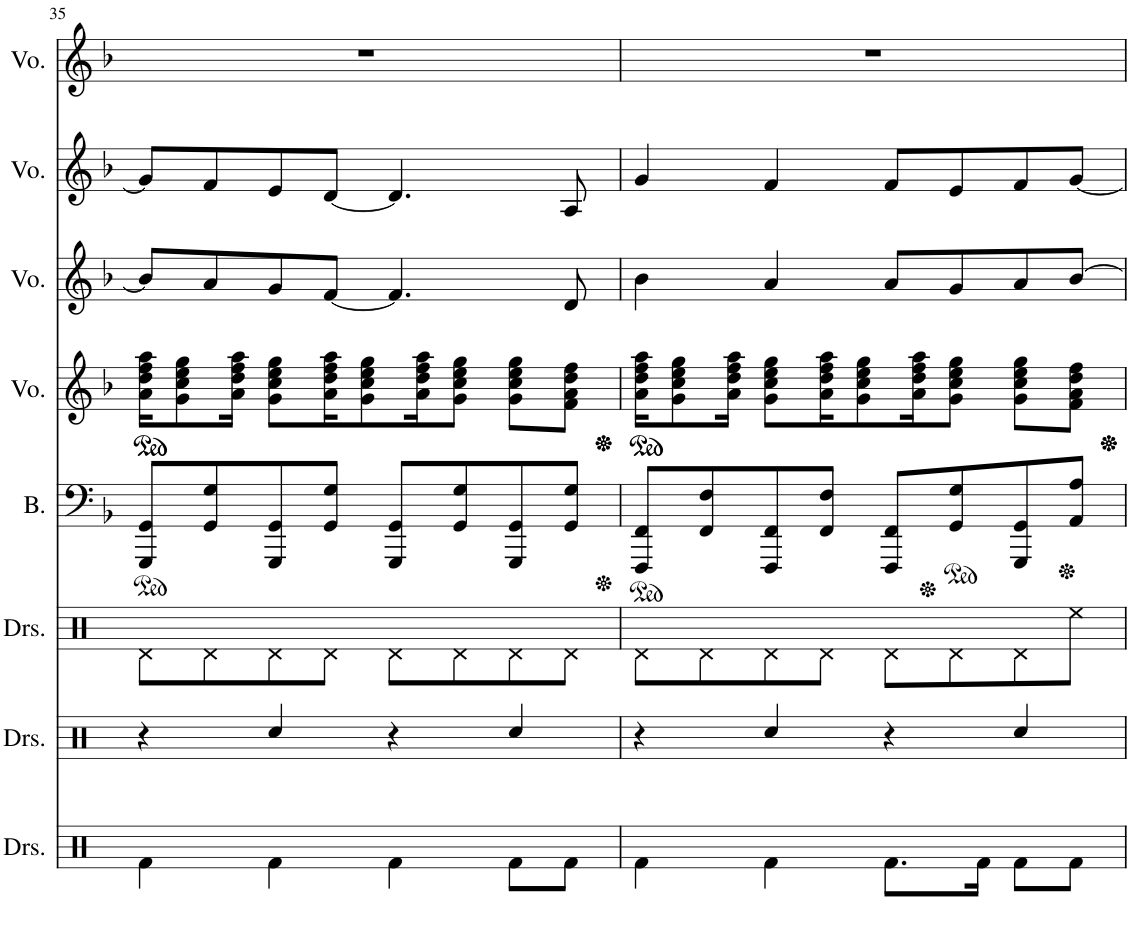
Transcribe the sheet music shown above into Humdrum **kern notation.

**kern	**kern	**kern	**kern	**kern	**kern	**kern	**kern
*part8	*part7	*part6	*part5	*part4	*part3	*part2	*part1
*staff8	*staff7	*staff6	*staff5	*staff4	*staff3	*staff2	*staff1
*I"Drumset	*I"Drumset	*I"Drumset	*I"Bass	*I"Voice	*I"Voice	*I"Voice	*I"Voice
*I'Drs.	*I'Drs.	*I'Drs.	*I'B.	*I'Vo.	*I'Vo.	*I'Vo.	*I'Vo.
!!LO:PB:g=z
*clefX	*clefX	*clefX	*clefF4	*clefG2	*clefG2	*clefG2	*clefG2
*k[]	*k[]	*k[]	*k[b-]	*k[b-]	*k[b-]	*k[b-]	*k[b-]
*M4/4	*M4/4	*M4/4	*M4/4	*M4/4	*M4/4	*M4/4	*M4/4
*	*	*	*ped	*	*	*	*
*	*	*	*	*ped	*	*	*
=35	=35	=35	=35	=35	=35	=35	=35
4Rf\	4r	8Rd\L	8GGG/ 8GG/L	16a\ 16dd\ 16ff\ 16aa\KL	8b-/L]	8g/L]	1r
*	*	*	*	*ped	*	*	*
.	.	.	.	8g\ 8cc\ 8ee\ 8gg\	.	.	.
.	.	8Rd\	8GG/ 8G/	.	8a/	8f/	.
.	.	.	.	16a\ 16dd\ 16ff\ 16aa\Jk	.	.	.
4Rf\	4Rcc/	8Rd\	8GGG/ 8GG/	8g\ 8cc\ 8ee\ 8gg\L	8g/	8e/	.
.	.	8Rd\J	8GG/ 8G/J	16a\ 16dd\ 16ff\ 16aa\K	[8f/J	[8d/J	.
.	.	.	.	8g\ 8cc\ 8ee\ 8gg\	.	.	.
4Rf\	4r	8Rd\L	8GGG/ 8GG/L	.	4.f/]	4.d/]	.
.	.	.	.	16a\ 16dd\ 16ff\ 16aa\K	.	.	.
.	.	8Rd\	8GG/ 8G/	8g\ 8cc\ 8ee\ 8gg\J	.	.	.
8Rf\L	4Rcc/	8Rd\	8GGG/ 8GG/	8g\ 8cc\ 8ee\ 8gg\L	.	.	.
8Rf\J	.	8Rd\J	8GG/ 8G/J	8f\ 8a\ 8dd\ 8ff\J	8d/	8A/	.
=36	=36	=36	=36	=36	=36	=36	=36
*	*	*	*Xped	*	*	*	*
*	*	*	*ped	*	*	*	*
*	*	*	*	*Xped	*	*	*
*	*	*	*	*Xped	*	*	*
*	*	*	*	*ped	*	*	*
4Rf\	4r	8Rd\L	8FFF/ 8FF/L	16a\ 16dd\ 16ff\ 16aa\KL	4b-\	4g/	1r
*	*	*	*	*ped	*	*	*
.	.	.	.	8g\ 8cc\ 8ee\ 8gg\	.	.	.
.	.	8Rd\	8FF/ 8F/	.	.	.	.
.	.	.	.	16a\ 16dd\ 16ff\ 16aa\Jk	.	.	.
4Rf\	4Rcc/	8Rd\	8FFF/ 8FF/	8g\ 8cc\ 8ee\ 8gg\L	4a/	4f/	.
.	.	8Rd\J	8FF/ 8F/J	16a\ 16dd\ 16ff\ 16aa\K	.	.	.
.	.	.	.	8g\ 8cc\ 8ee\ 8gg\	.	.	.
8.Rf\L	4r	8Rd\L	8FFF/ 8FF/L	.	8a/L	8f/L	.
.	.	.	.	16a\ 16dd\ 16ff\ 16aa\K	.	.	.
*	*	*	*Xped	*	*	*	*
*	*	*	*ped	*	*	*	*
.	.	8Rd\	8GG/ 8G/	8g\ 8cc\ 8ee\ 8gg\J	8g/	8e/	.
16Rf\Jk	.	.	.	.	.	.	.
8Rf\L	4Rcc/	8Rd\	8GGG/ 8GG/	8g\ 8cc\ 8ee\ 8gg\L	8a/	8f/	.
*	*	*	*Xped	*	*	*	*
8Rf\J	.	8Ree\J	8AA/ 8A/J	8f\ 8a\ 8dd\ 8ff\J	[8b-/J	[8g/J	.
*	*	*	*	*Xped	*	*	*
*	*	*	*	*Xped	*	*	*
=	=	=	=	=	=	=	=
*-	*-	*-	*-	*-	*-	*-	*-
